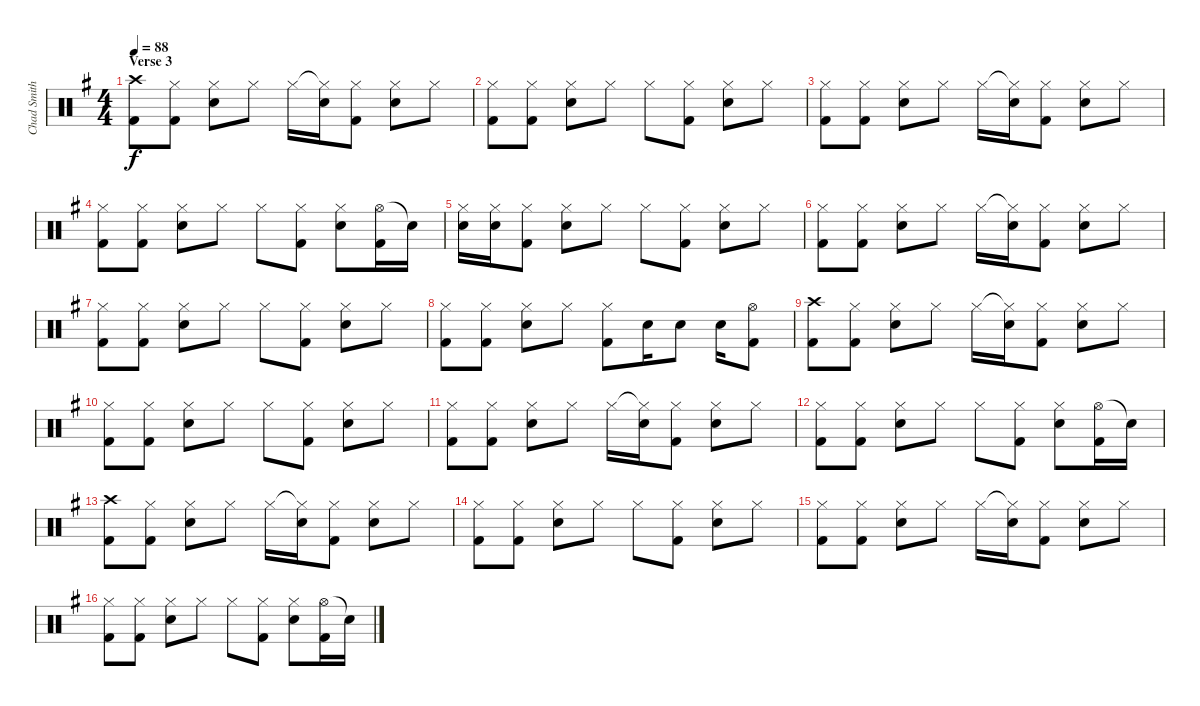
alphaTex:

\track ("Chad Smith (Drums)" "Chad Smith") {instrument percussion}
\staff {score}
\articulation defaults
\ts (4 4)
\section ("" "Verse 3")
\tempo 88
\clef neutral
\ks g
("Crash high (hit)" "Kick (hit) 2").8{dy f} ("Hi-Hat (closed)" "Kick (hit) 2").8 ("Hi-Hat (closed)" "Snare (hit) 2").8 "Hi-Hat (closed)".8 "Hi-Hat (closed)".16 ("Hi-Hat (closed)"{t} "Snare (hit) 2").16 ("Hi-Hat (closed)" "Kick (hit) 2").8 ("Hi-Hat (closed)" "Snare (hit) 2").8 "Hi-Hat (closed)".8 |
("Hi-Hat (closed)" "Kick (hit) 2").8 ("Hi-Hat (closed)" "Kick (hit) 2").8 ("Hi-Hat (closed)" "Snare (hit) 2").8 "Hi-Hat (closed)".8 "Hi-Hat (closed)".8 ("Hi-Hat (closed)" "Kick (hit) 2").8 ("Hi-Hat (closed)" "Snare (hit) 2").8 "Hi-Hat (closed)".8 |
("Hi-Hat (closed)" "Kick (hit) 2").8 ("Hi-Hat (closed)" "Kick (hit) 2").8 ("Hi-Hat (closed)" "Snare (hit) 2").8 "Hi-Hat (closed)".8 "Hi-Hat (closed)".16 ("Hi-Hat (closed)"{t} "Snare (hit) 2").16 ("Hi-Hat (closed)" "Kick (hit) 2").8 ("Hi-Hat (closed)" "Snare (hit) 2").8 "Hi-Hat (closed)".8 |
("Hi-Hat (closed)" "Kick (hit) 2").8 ("Hi-Hat (closed)" "Kick (hit) 2").8 ("Hi-Hat (closed)" "Snare (hit) 2").8 "Hi-Hat (closed)".8 "Hi-Hat (closed)".8 ("Hi-Hat (closed)" "Kick (hit) 2").8 ("Hi-Hat (closed)" "Snare (hit) 2").8 ("Hi-Hat (open)" "Kick (hit) 2").16 "Snare (hit)"{t}.16 |
("Hi-Hat (closed)" "Snare (hit) 2").16 ("Hi-Hat (closed)" "Snare (hit) 2").16 ("Hi-Hat (closed)" "Kick (hit) 2").8 ("Hi-Hat (closed)" "Snare (hit) 2").8 "Hi-Hat (closed)".8 "Hi-Hat (closed)".8 ("Hi-Hat (closed)" "Kick (hit) 2").8 ("Hi-Hat (closed)" "Snare (hit) 2").8 "Hi-Hat (closed)".8 |
("Hi-Hat (closed)" "Kick (hit) 2").8 ("Hi-Hat (closed)" "Kick (hit) 2").8 ("Hi-Hat (closed)" "Snare (hit) 2").8 "Hi-Hat (closed)".8 "Hi-Hat (closed)".16 ("Hi-Hat (closed)"{t} "Snare (hit) 2").16 ("Hi-Hat (closed)" "Kick (hit) 2").8 ("Hi-Hat (closed)" "Snare (hit) 2").8 "Hi-Hat (closed)".8 |
("Hi-Hat (closed)" "Kick (hit) 2").8 ("Hi-Hat (closed)" "Kick (hit) 2").8 ("Hi-Hat (closed)" "Snare (hit) 2").8 "Hi-Hat (closed)".8 "Hi-Hat (closed)".8 ("Hi-Hat (closed)" "Kick (hit) 2").8 ("Hi-Hat (closed)" "Snare (hit) 2").8 "Hi-Hat (closed)".8 |
("Hi-Hat (closed)" "Kick (hit) 2").8 ("Hi-Hat (closed)" "Kick (hit) 2").8 ("Hi-Hat (closed)" "Snare (hit) 2").8 "Hi-Hat (closed)".8 ("Hi-Hat (closed)" "Kick (hit) 2").8 "Snare (hit) 2".16 "Snare (hit) 2".8 "Snare (hit) 2".16 ("Hi-Hat (open)" "Kick (hit) 2").8 |
("Crash high (hit)" "Kick (hit) 2").8 ("Hi-Hat (closed)" "Kick (hit) 2").8 ("Hi-Hat (closed)" "Snare (hit) 2").8 "Hi-Hat (closed)".8 "Hi-Hat (closed)".16 ("Hi-Hat (closed)"{t} "Snare (hit) 2").16 ("Hi-Hat (closed)" "Kick (hit) 2").8 ("Hi-Hat (closed)" "Snare (hit) 2").8 "Hi-Hat (closed)".8 |
("Hi-Hat (closed)" "Kick (hit) 2").8 ("Hi-Hat (closed)" "Kick (hit) 2").8 ("Hi-Hat (closed)" "Snare (hit) 2").8 "Hi-Hat (closed)".8 "Hi-Hat (closed)".8 ("Hi-Hat (closed)" "Kick (hit) 2").8 ("Hi-Hat (closed)" "Snare (hit) 2").8 "Hi-Hat (closed)".8 |
("Hi-Hat (closed)" "Kick (hit) 2").8 ("Hi-Hat (closed)" "Kick (hit) 2").8 ("Hi-Hat (closed)" "Snare (hit) 2").8 "Hi-Hat (closed)".8 "Hi-Hat (closed)".16 ("Hi-Hat (closed)"{t} "Snare (hit) 2").16 ("Hi-Hat (closed)" "Kick (hit) 2").8 ("Hi-Hat (closed)" "Snare (hit) 2").8 "Hi-Hat (closed)".8 |
("Hi-Hat (closed)" "Kick (hit) 2").8 ("Hi-Hat (closed)" "Kick (hit) 2").8 ("Hi-Hat (closed)" "Snare (hit) 2").8 "Hi-Hat (closed)".8 "Hi-Hat (closed)".8 ("Hi-Hat (closed)" "Kick (hit) 2").8 ("Hi-Hat (closed)" "Snare (hit) 2").8 ("Hi-Hat (open)" "Kick (hit) 2").16 "Snare (hit)"{t}.16 |
("Crash high (hit)" "Kick (hit) 2").8 ("Hi-Hat (closed)" "Kick (hit) 2").8 ("Hi-Hat (closed)" "Snare (hit) 2").8 "Hi-Hat (closed)".8 "Hi-Hat (closed)".16 ("Hi-Hat (closed)"{t} "Snare (hit) 2").16 ("Hi-Hat (closed)" "Kick (hit) 2").8 ("Hi-Hat (closed)" "Snare (hit) 2").8 "Hi-Hat (closed)".8 |
("Hi-Hat (closed)" "Kick (hit) 2").8 ("Hi-Hat (closed)" "Kick (hit) 2").8 ("Hi-Hat (closed)" "Snare (hit) 2").8 "Hi-Hat (closed)".8 "Hi-Hat (closed)".8 ("Hi-Hat (closed)" "Kick (hit) 2").8 ("Hi-Hat (closed)" "Snare (hit) 2").8 "Hi-Hat (closed)".8 |
("Hi-Hat (closed)" "Kick (hit) 2").8 ("Hi-Hat (closed)" "Kick (hit) 2").8 ("Hi-Hat (closed)" "Snare (hit) 2").8 "Hi-Hat (closed)".8 "Hi-Hat (closed)".16 ("Hi-Hat (closed)"{t} "Snare (hit) 2").16 ("Hi-Hat (closed)" "Kick (hit) 2").8 ("Hi-Hat (closed)" "Snare (hit) 2").8 "Hi-Hat (closed)".8 |
("Hi-Hat (closed)" "Kick (hit) 2").8 ("Hi-Hat (closed)" "Kick (hit) 2").8 ("Hi-Hat (closed)" "Snare (hit) 2").8 "Hi-Hat (closed)".8 "Hi-Hat (closed)".8 ("Hi-Hat (closed)" "Kick (hit) 2").8 ("Hi-Hat (closed)" "Snare (hit) 2").8 ("Hi-Hat (open)" "Kick (hit) 2").16 "Snare (hit)"{t}.16
